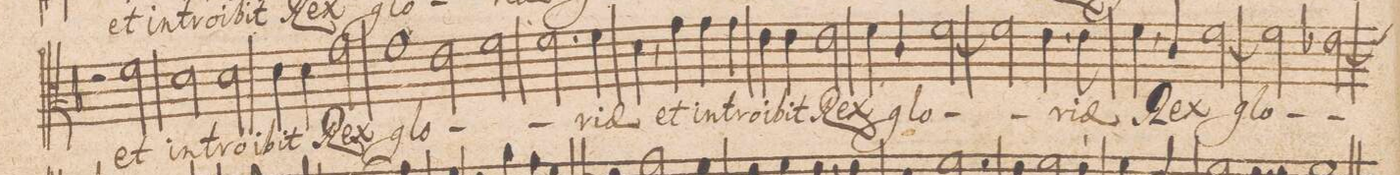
**kern	**text
*I"Alto	*
*clefC3	*
*k[b-]	*
*met(c|)	*
*M2/2	*
2r	.
2f\	et
=32	=32
2d\	in-
2d\	-tro-
=33	=33
4d\	-i-
4d\	-bit
2g\	Rex
=34	=34
1g\	glo-
=35-	=35
2e\	.
2f\	.
=36	=36
2.f\	.
4f\	-ri-
=37	=37
4d,\	-ae
4g\	et
4g\	in-
4g\	-tro-
=38	=38
4e\	-i-
4e\	-bit
2e\	Rex
=39	=39
4f\	glo-
4c/	.
[<2f\	.
=40	=40
2f\]	.
4.e\	.
8e\	-ri-
=41	=41
4f,\	-ae
4c/	Rex
[<2f\	glo-
=42	=42
2f\]	.
[<2e-X\	.
=43	=43
*-	*-
